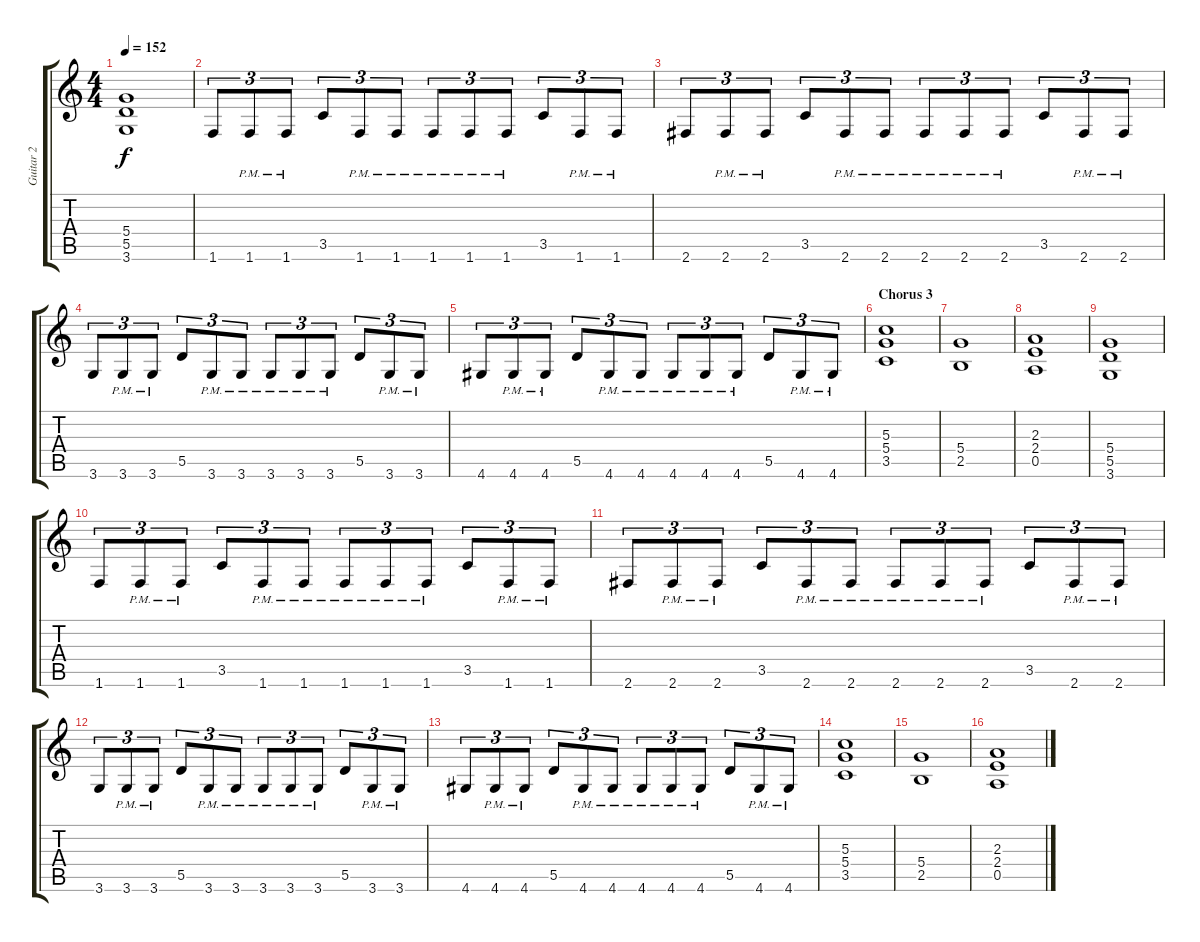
\track ("Guitar 2" "Guitar 2") {instrument distortionguitar}
\staff {score tabs}
\tuning (E4 B3 G3 D3 A2 E2) {hide}
\ts (4 4)
\tempo 152
\clef g2
\ks c
(5.4 5.5 3.6).1{dy f} |
1.6.8{tu (3 2)} 1.6{pm}.8{tu (3 2)} 1.6{pm}.8{tu (3 2)} 3.5.8{tu (3 2)} 1.6{pm}.8{tu (3 2)} 1.6{pm}.8{tu (3 2)} 1.6{pm}.8{tu (3 2)} 1.6{pm}.8{tu (3 2)} 1.6{pm}.8{tu (3 2)} 3.5.8{tu (3 2)} 1.6{pm}.8{tu (3 2)} 1.6{pm}.8{tu (3 2)} |
2.6.8{tu (3 2)} 2.6{pm}.8{tu (3 2)} 2.6{pm}.8{tu (3 2)} 3.5.8{tu (3 2)} 2.6{pm}.8{tu (3 2)} 2.6{pm}.8{tu (3 2)} 2.6{pm}.8{tu (3 2)} 2.6{pm}.8{tu (3 2)} 2.6{pm}.8{tu (3 2)} 3.5.8{tu (3 2)} 2.6{pm}.8{tu (3 2)} 2.6{pm}.8{tu (3 2)} |
3.6.8{tu (3 2)} 3.6{pm}.8{tu (3 2)} 3.6{pm}.8{tu (3 2)} 5.5.8{tu (3 2)} 3.6{pm}.8{tu (3 2)} 3.6{pm}.8{tu (3 2)} 3.6{pm}.8{tu (3 2)} 3.6{pm}.8{tu (3 2)} 3.6{pm}.8{tu (3 2)} 5.5.8{tu (3 2)} 3.6{pm}.8{tu (3 2)} 3.6{pm}.8{tu (3 2)} |
4.6.8{tu (3 2)} 4.6{pm}.8{tu (3 2)} 4.6{pm}.8{tu (3 2)} 5.5.8{tu (3 2)} 4.6{pm}.8{tu (3 2)} 4.6{pm}.8{tu (3 2)} 4.6{pm}.8{tu (3 2)} 4.6{pm}.8{tu (3 2)} 4.6{pm}.8{tu (3 2)} 5.5.8{tu (3 2)} 4.6{pm}.8{tu (3 2)} 4.6{pm}.8{tu (3 2)} |
\section ("" "Chorus 3")
(5.3 5.4 3.5).1 |
(5.4 2.5).1 |
(2.3 2.4 0.5).1 |
(5.4 5.5 3.6).1 |
1.6.8{tu (3 2)} 1.6{pm}.8{tu (3 2)} 1.6{pm}.8{tu (3 2)} 3.5.8{tu (3 2)} 1.6{pm}.8{tu (3 2)} 1.6{pm}.8{tu (3 2)} 1.6{pm}.8{tu (3 2)} 1.6{pm}.8{tu (3 2)} 1.6{pm}.8{tu (3 2)} 3.5.8{tu (3 2)} 1.6{pm}.8{tu (3 2)} 1.6{pm}.8{tu (3 2)} |
2.6.8{tu (3 2)} 2.6{pm}.8{tu (3 2)} 2.6{pm}.8{tu (3 2)} 3.5.8{tu (3 2)} 2.6{pm}.8{tu (3 2)} 2.6{pm}.8{tu (3 2)} 2.6{pm}.8{tu (3 2)} 2.6{pm}.8{tu (3 2)} 2.6{pm}.8{tu (3 2)} 3.5.8{tu (3 2)} 2.6{pm}.8{tu (3 2)} 2.6{pm}.8{tu (3 2)} |
3.6.8{tu (3 2)} 3.6{pm}.8{tu (3 2)} 3.6{pm}.8{tu (3 2)} 5.5.8{tu (3 2)} 3.6{pm}.8{tu (3 2)} 3.6{pm}.8{tu (3 2)} 3.6{pm}.8{tu (3 2)} 3.6{pm}.8{tu (3 2)} 3.6{pm}.8{tu (3 2)} 5.5.8{tu (3 2)} 3.6{pm}.8{tu (3 2)} 3.6{pm}.8{tu (3 2)} |
4.6.8{tu (3 2)} 4.6{pm}.8{tu (3 2)} 4.6{pm}.8{tu (3 2)} 5.5.8{tu (3 2)} 4.6{pm}.8{tu (3 2)} 4.6{pm}.8{tu (3 2)} 4.6{pm}.8{tu (3 2)} 4.6{pm}.8{tu (3 2)} 4.6{pm}.8{tu (3 2)} 5.5.8{tu (3 2)} 4.6{pm}.8{tu (3 2)} 4.6{pm}.8{tu (3 2)} |
(5.3 5.4 3.5).1 |
(5.4 2.5).1 |
(2.3 2.4 0.5).1
